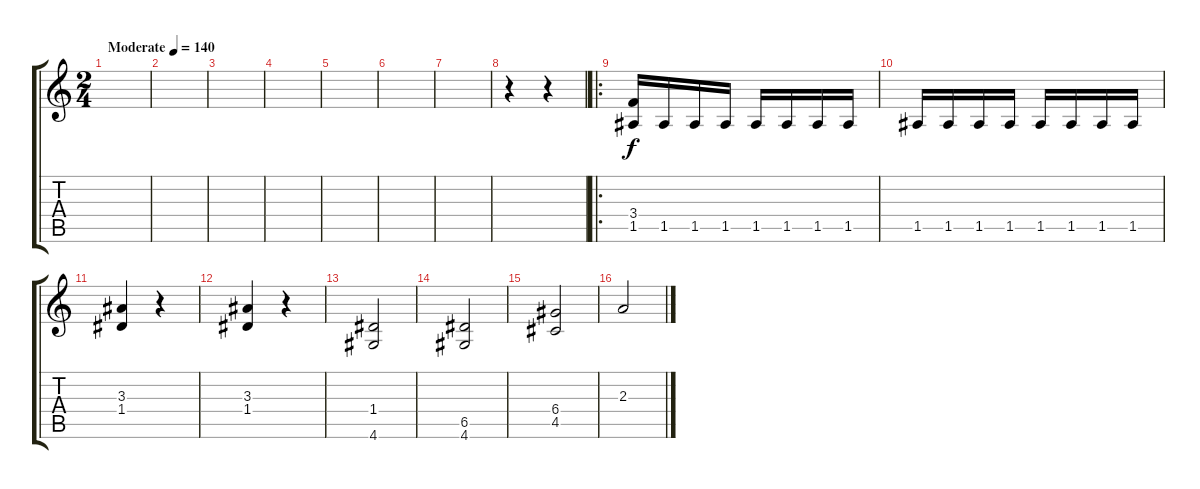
\track "" {instrument distortionguitar}
\staff {score tabs}
\tuning (E4 B3 G3 D3 A2 E2) {hide}
\ts (2 4)
\tempo (140 "Moderate")
\clef g2
\ks c
|
|
|
|
|
|
|
r.4 r.4 |
\ro
(3.4 1.5).16 1.5.16 1.5.16 1.5.16 1.5.16 1.5.16 1.5.16 1.5.16 |
1.5.16 1.5.16 1.5.16 1.5.16 1.5.16 1.5.16 1.5.16 1.5.16 |
(3.3 1.4).4 r.4 |
(3.3 1.4).4 r.4 |
(1.4 4.6).2 |
(6.5 4.6).2 |
(6.4 4.5).2 |
2.3.2
